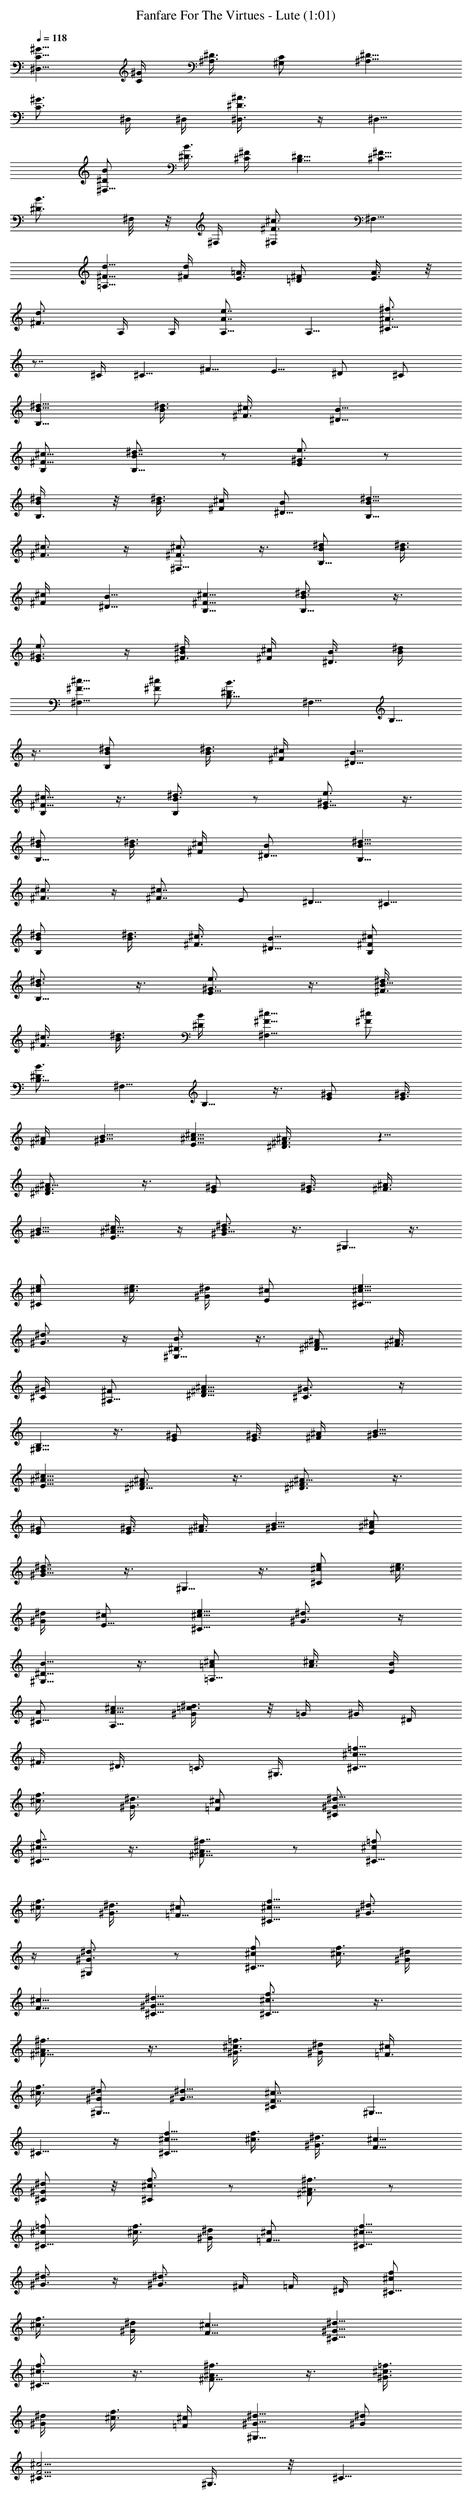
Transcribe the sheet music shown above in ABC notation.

X:1
T:Fanfare For The Virtues - Lute (1:01)
L:1/4
Q:118
K:C
[^G5/8C5/8^D,5/8] [^G/4C/4] [^D3/8^A,3/8] [C/2^G,/2] [^D5/8^A,5/8z/2]
[^G3/4C3/4z/2] ^D,/4 ^D,/4 [^A3/4^D3/4^D,3/8] z/4 [^D,5/8z/2]
[B/2^D/2^F,5/8] [B3/8^D3/8] [^F/4^C/4] [^D5/8B,5/8z/2] [^F5/8^C5/8]
[B3/4^D3/4z/2] ^F,/8 z/8 ^F,/4 [^c3/4^F3/4^F,/2] [^F,5/8z/2]
[d5/8^F5/8=A,5/8] [d/4^F/4] [=A3/8E3/8] [^F/2=D/2] [A3/8E3/8] z/8
[d3/4^F3/4z/2] A,/4 A,/4 [e7/8A7/8A,5/8] [A,5/8z/2] [^f3/4^A3/4^C5/8]
z7/8 ^C/4 [^C5/8z/4] [^F5/8z/2] [E5/8z/2] ^D/2 [^C/2z3/8]
[^d5/8B5/8B,5/8] [^d3/8B3/8z/4] [^c3/8^F3/8] [B5/8^D5/8z/2]
[^c5/8^F5/8B,/2] [^d7/8B7/8B,5/8] z/2 [e3/4^G3/4E/2] z/2
[^d/2B/2B,3/8] z/8 [^d3/8B3/8] [^c/4^F/4] [B/2^D5/8] [^d5/8B5/8B,5/8]
[^c3/4^F3/4] z/4 [^c3/4^F3/4^F,5/8] z3/8 [^d/2B/2B,5/8] [^d3/8B3/8]
[^c/4^F/4] [B5/8^D5/8z/2] [^c5/8^F5/8B,5/8] [^d3/4B3/4B,5/8] z3/8
[e3/4^G3/4E3/4] z/4 [^d/2B/2^F3/8] [^c/4^F/4] [B3/8^D3/8] [^d/4B/4]
[^c5/8^F5/8^F,5/8] [^c/2^F/2] [B3/4^D3/4B,5/8z/2] [^F,5/8z/2] B,5/8
z3/8 [^d/2B/2B,/2] [^d3/8B3/8] [^c/4^F/4] [B5/8^D5/8z/2]
[^c5/8^F5/8B,/4] z3/8 [^d3/4B3/4B,/2] z/2 [e3/4^G3/4E5/8] z3/8
[^d/2B/2B,5/8] [^d3/8B3/8] [^c/4^F/4] [B/2^D5/8] [^d5/8B5/8B,5/8]
[^c3/4^F3/4] z/4 [^c7/8^F7/8z3/8] [E/2z/4] [^D5/8z/4] [^C5/8z/4]
[^d/2B/2B,/2] [^d3/8B3/8] [^c3/8^F3/8z/4] [B5/8^D5/8] [^c/2^F/2B,/2]
[^d3/4B3/4B,5/8] z3/8 [e3/4^G3/4E5/8] z3/8 [^d3/8B5/8^F3/8]
[^c3/8^F3/8z/4] [^d3/8B3/8] [B/4^D/4] [^c5/8^F5/8^F,5/8] [^c/2^F/2]
[B3/4^D3/4B,5/8z/2] [^F,5/8z/2] B,5/8 z3/8 [^G/2E/2] [^G3/8E3/8]
[^A/4^F/4] [B5/8^G5/8z/2] [^c5/8^A5/8E5/8] [^A3/4^F3/4^D3/8] z5/8
[^F3/4^D3/4^A5/8] z3/8 [^G/2E/2] [^G3/8E3/8] [^A3/8^F3/8z/4]
[B5/8^G5/8z/2] [^c5/8^A5/8E3/8] z/4 [^d3/4B3/4^G5/8] z3/8 ^G,5/8 z3/8
[e/2^c/2^C/2] [e3/8^c3/8] [^d/4^G/4] [^c/2E/2] [e5/8^c5/8^C5/8]
[^d3/4^G3/4] z/4 [B3/4^D3/4^G,5/8] z3/8 [^A/2^F/2^D5/8] [^A3/8^F3/8]
[^G/4^C/4] [^F/2^A,5/8] [^A5/8^F5/8^D5/8] [^G3/4^C3/4] z/4
[B,5/8^G,5/8] z3/8 [^G/2E/2] [^G3/8E3/8] [^A/4^F/4] [B5/8^G5/8z/2]
[^c5/8^A5/8E5/8] [^A3/4^F3/4^D5/8] z3/8 [^F3/4^D3/4^A5/8] z3/8
[^G/2E/2] [^G3/8E3/8] [^A3/8^F3/8z/4] [B5/8^G5/8] [^c/2^A/2E/2]
[^d7/8B7/8^G5/8] z3/8 ^G,5/8 z3/8 [e/2^c/2^C/2] [e3/8^c3/8]
[^d/4^G/4] [^c/2E5/8] [e5/8^c5/8^C5/8] [^d3/4^G3/4] z/4
[B5/8^D5/8^G,5/8] z3/8 [^c/2=A/2=A,5/8] [^c3/8A3/8] [B/4E/4]
[A/2^C5/8] [^c5/8A5/8A,5/8] [^d3/4=c3/4^G/4] z/8 =G/4 ^G/4 ^D/4
[^F3/8z/4] [^D3/8z/4] [=C3/8z/4] [^G,3/8z/4] [=f5/8^c5/8^C5/8]
[f3/8^c3/8z/4] [^d3/8^G3/8] [^c/2=F/2] [^d5/8^G5/8^C/2]
[f7/8^c7/8^C5/8] z3/8 [^f7/8^A7/8^F5/8] z/2 [=f/2^c/2^C5/8]
[f3/8^c3/8z/4] [^d3/8^G3/8] [^c/2=F5/8] [f5/8^c5/8^C5/8] [^d3/4^G3/4]
z/4 [^d3/4^G3/4^G,/2] z/2 [f/2^c/2^C5/8] [f3/8^c3/8] [^d/4^G/4]
[^c5/8F5/8z/2] [^d5/8^G5/8^C5/8] [f3/4^c3/4^C5/8] z3/8
[^f3/4^A3/4^F5/8] z3/8 [=f3/8^c3/8^G3/8] [^d/4^G/4] [^c/4=F3/8]
[f3/8^c3/8] [^d/2^G/2^G,5/8] [^d5/8^G5/8] [^c7/8F7/8^C/2] [^G,5/8z/2]
^C5/8 z/4 [f5/8^c5/8^C5/8] [f3/8^c3/8z/4] [^d3/8^G3/8] [^c5/8F5/8z/2]
[^d/2^G/2^C/2] z/8 [f3/4^c3/4^C/2] z/2 [^f3/4^A3/4^F/2] z/2
[=f/2^c/2^C5/8] [f3/8^c3/8] [^d/4^G/4] [^c/2=F5/8] [f5/8^c5/8^C5/8]
[^d3/4^G3/4] z/4 [^d3/4^G3/4z3/8] ^F/4 =F/4 ^D/4 [f/2^c/2^C5/8]
[f3/8^c3/8] [^d/4^G/4] [^c5/8F5/8z/2] [^d5/8^G5/8^C5/8]
[f3/4^c3/4^C5/8] z3/8 [^f3/4^A3/4^F5/8] z3/8 [=f3/8^c3/8^G3/8]
[^d/4^G/4] [f3/8^c3/8] [^c/4=F/4] [^d5/8^G5/8^G,5/8] [^d/2^G/2]
[^c5/4F5/4^C5/8z/2] ^G,3/8 z/8 ^C5/8
